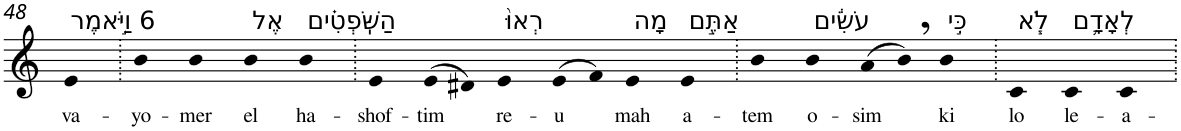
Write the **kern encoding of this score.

**kern	**text
*part1	*part1
*staff1	*staff1
*I"Piano	*
*I'Pno	*
!!LO:PB:g=z
*clefG2	*
*k[]	*
=48	=48
!LO:TX:a:t=6 וַיֹּ֣אמֶר	!
!	!LO:LY:b
4e	va-
=49.	=49.
!	!LO:LY:b
4b	-yo-
!	!LO:LY:b
4b	-mer
!LO:TX:a:t=אֶל	!
!	!LO:LY:b
4b	el
!LO:TX:a:t=הַשֹּֽׁפְטִ֗ים	!
!	!LO:LY:b
4b	ha-
=50.	=50.
!	!LO:LY:b
4e	-shof-
!	!LO:LY:b
(>8e	-tim
8d#X)	.
!LO:TX:a:t=רְאוּ֙	!
!	!LO:LY:b
4e	re-
!	!LO:LY:b
(>8e	-u
8f)	.
!LO:TX:a:t=מָה	!
!	!LO:LY:b
4e	mah
!LO:TX:a:t=אַתֶּ֣ם	!
!	!LO:LY:b
4e	a-
=51.	=51.
!	!LO:LY:b
4b	-tem
!LO:TX:a:t=עֹשִׂ֔ים	!
!	!LO:LY:b
4b	o-
!	!LO:LY:b
(>8a	-sim
8b,)	.
!LO:TX:a:t=כִּ֣י	!
!	!LO:LY:b
4b	ki
=52.	=52.
!LO:TX:a:t=לֹ֧א	!
!	!LO:LY:b
4c	lo
!LO:TX:a:t=לְאָדָ֛ם	!
!	!LO:LY:b
4c	le-
!	!LO:LY:b
4c	-a-
=.	=.
*-	*-
